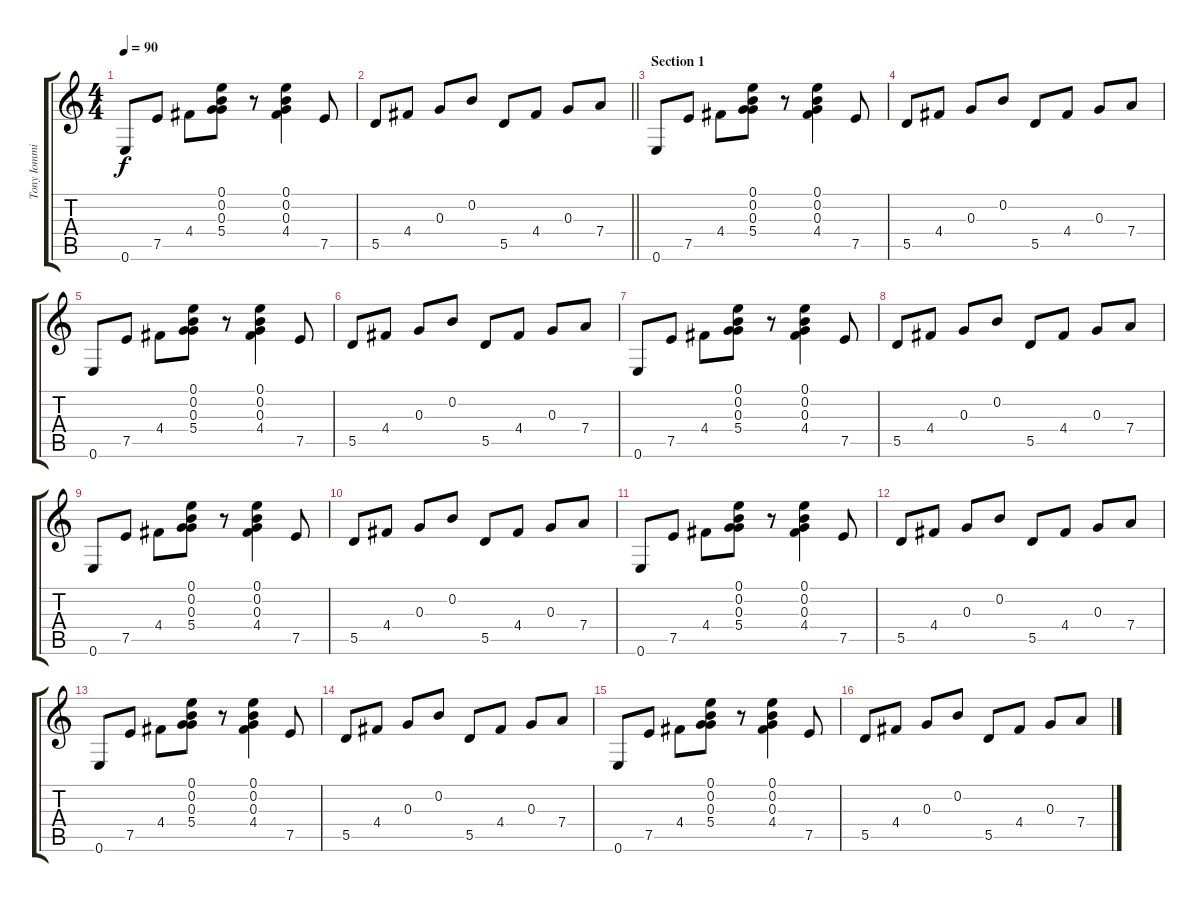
\track ("Tony Iommi" "Tony Iommi") {instrument electricguitarjazz}
\staff {score tabs}
\tuning (E4 B3 G3 D3 A2 E2) {hide}
\ts (4 4)
\tempo 90
\clef g2
\ks c
0.6.8{dy f instrument electricguitarjazz} 7.5.8 4.4.8 (0.1 0.2 0.3 5.4).8 r.8 (0.1 0.2 0.3 4.4).4 7.5.8 |
\barLineRight lightlight
5.5.8 4.4.8 0.3.8 0.2.8 5.5.8 4.4.8 0.3.8 7.4.8 |
\section ("" "Section 1")
0.6.8 7.5.8 4.4.8 (0.1 0.2 0.3 5.4).8 r.8 (0.1 0.2 0.3 4.4).4 7.5.8 |
5.5.8 4.4.8 0.3.8 0.2.8 5.5.8 4.4.8 0.3.8 7.4.8 |
0.6.8 7.5.8 4.4.8 (0.1 0.2 0.3 5.4).8 r.8 (0.1 0.2 0.3 4.4).4 7.5.8 |
5.5.8 4.4.8 0.3.8 0.2.8 5.5.8 4.4.8 0.3.8 7.4.8 |
0.6.8 7.5.8 4.4.8 (0.1 0.2 0.3 5.4).8 r.8 (0.1 0.2 0.3 4.4).4 7.5.8 |
5.5.8 4.4.8 0.3.8 0.2.8 5.5.8 4.4.8 0.3.8 7.4.8 |
0.6.8 7.5.8 4.4.8 (0.1 0.2 0.3 5.4).8 r.8 (0.1 0.2 0.3 4.4).4 7.5.8 |
5.5.8 4.4.8 0.3.8 0.2.8 5.5.8 4.4.8 0.3.8 7.4.8 |
0.6.8 7.5.8 4.4.8 (0.1 0.2 0.3 5.4).8 r.8 (0.1 0.2 0.3 4.4).4 7.5.8 |
5.5.8 4.4.8 0.3.8 0.2.8 5.5.8 4.4.8 0.3.8 7.4.8 |
0.6.8 7.5.8 4.4.8 (0.1 0.2 0.3 5.4).8 r.8 (0.1 0.2 0.3 4.4).4 7.5.8 |
5.5.8 4.4.8 0.3.8 0.2.8 5.5.8 4.4.8 0.3.8 7.4.8 |
0.6.8 7.5.8 4.4.8 (0.1 0.2 0.3 5.4).8 r.8 (0.1 0.2 0.3 4.4).4 7.5.8 |
5.5.8 4.4.8 0.3.8 0.2.8 5.5.8 4.4.8 0.3.8 7.4.8
